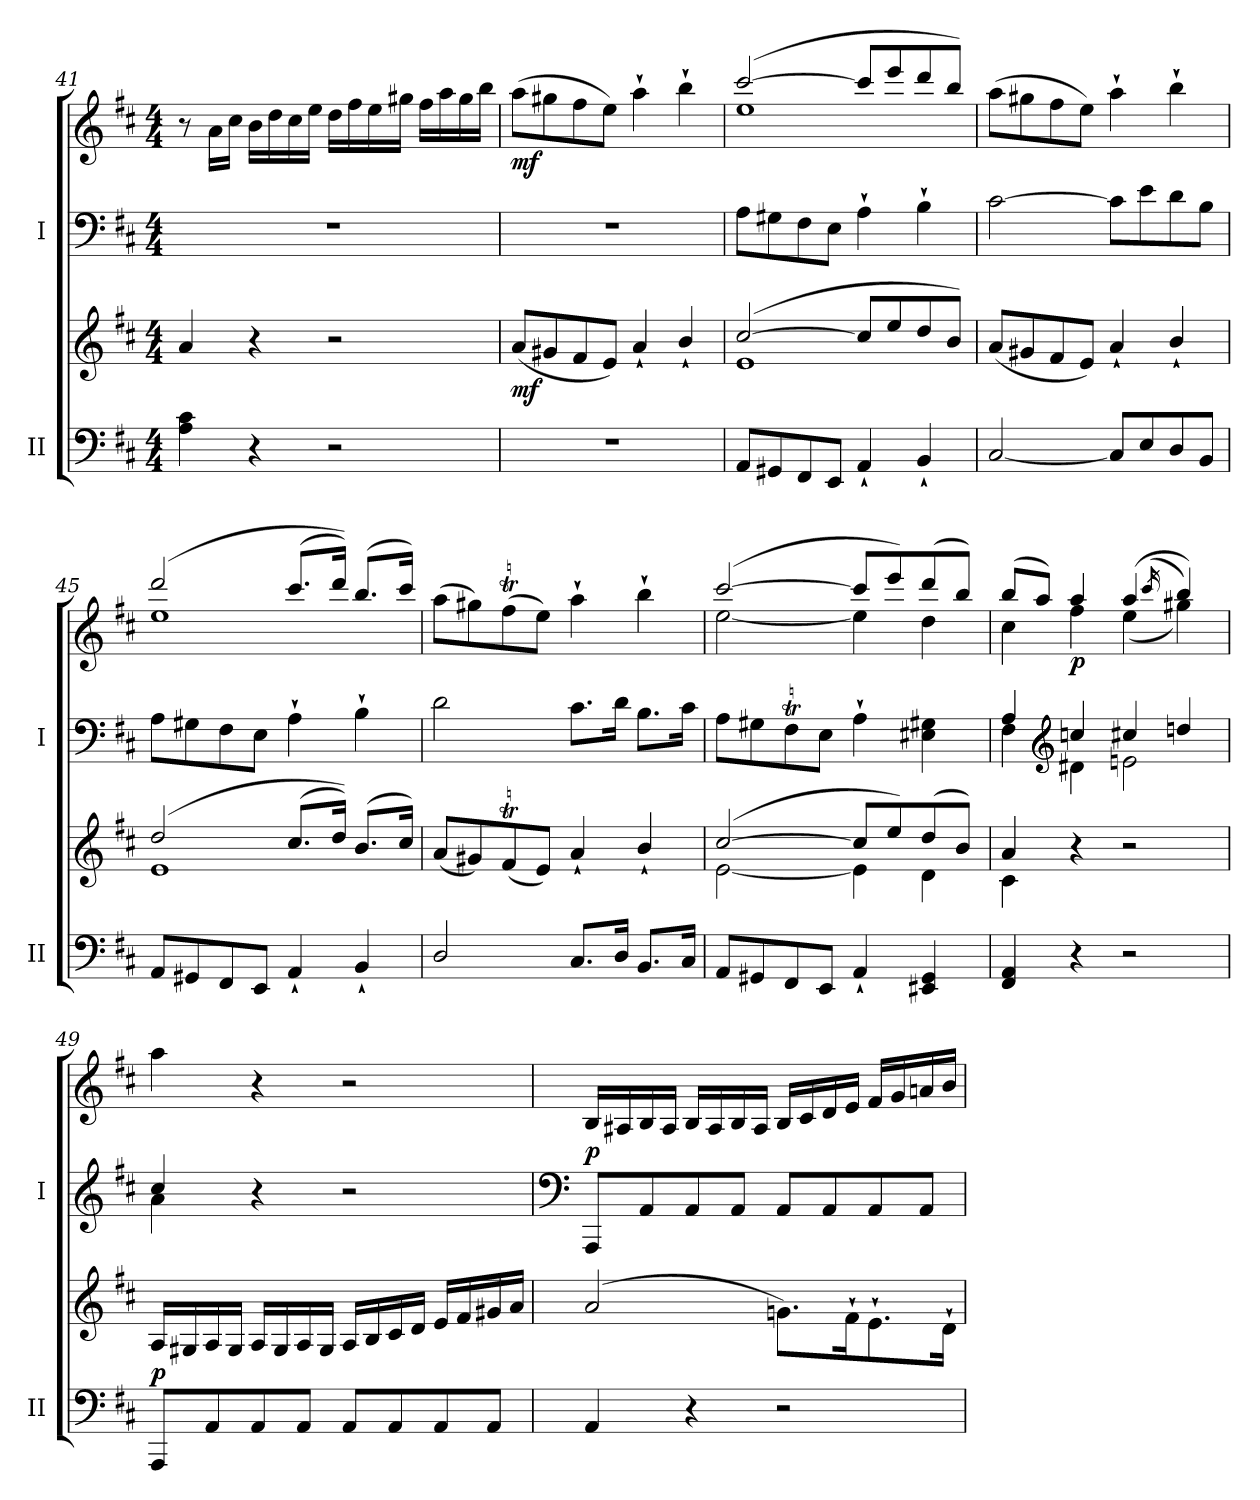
**kern	**kern	**dynam	**kern	**kern	**dynam
*part2	*part2	*part2	*part1	*part1	*part1
*staff4	*staff3	*staff3/4	*staff2	*staff1	*staff1/2
*I"II	*	*	*I"I	*	*
*I'II	*	*	*I'I	*	*
*clefF4	*clefG2	*	*clefF4	*clefG2	*
*k[f#c#]	*k[f#c#]	*	*k[f#c#]	*k[f#c#]	*
*M4/4	*M4/4	*	*M4/4	*M4/4	*
=41	=41	=41	=41	=41	=41
4A\ 4c#\	4a/	.	1r	8r	.
.	.	.	.	16a\LL	.
.	.	.	.	16cc#\JJ	.
4r	4r	.	.	16b\LL	.
.	.	.	.	16dd\	.
.	.	.	.	16cc#\	.
.	.	.	.	16ee\JJ	.
2r	2r	.	.	16dd\LL	.
.	.	.	.	16ff#\	.
.	.	.	.	16ee\	.
.	.	.	.	16gg#X\JJ	.
.	.	.	.	16ff#\LL	.
.	.	.	.	16aa\	.
.	.	.	.	16gg#\	.
.	.	.	.	16bb\JJ	.
=42	=42	=42	=42	=42	=42
!	!	!LO:DY:b	!	!	!LO:DY:b
1r	(<8a/L	mf	1r	(>8aa\L	mf
.	8g#X/	.	.	8gg#X\	.
.	8f#/	.	.	8ff#\	.
.	8e/J)	.	.	8ee\J)	.
.	4a`/	.	.	4aa`\	.
.	4b`/	.	.	4bb`\	.
!!LO:PB:g=z
=43	=43	=43	=43	=43	=43
*	*^	*	*	*^	*
8AA/L	(>[2cc#/	1e	.	8A\L	(>[2ccc#/	1ee	.
8GG#X/	.	.	.	8G#X\	.	.	.
8FF#/	.	.	.	8F#\	.	.	.
8EE/J	.	.	.	8E\J	.	.	.
4AA`/	8cc#/L]	.	.	4A`\	8ccc#/L]	.	.
.	8ee/	.	.	.	8eee/	.	.
4BB`/	8dd/	.	.	4B`\	8ddd/	.	.
.	8b/J)	.	.	.	8bb/J)	.	.
*	*v	*v	*	*	*v	*v	*
=44	=44	=44	=44	=44	=44
[2C#/	(<8a/L	.	[2c#\	(>8aa\L	.
.	8g#X/	.	.	8gg#X\	.
.	8f#/	.	.	8ff#\	.
.	8e/J)	.	.	8ee\J)	.
8C#/L]	4a`/	.	8c#\L]	4aa`\	.
8E/	.	.	8e\	.	.
8D/	4b`/	.	8d\	4bb`\	.
8BB/J	.	.	8B\J	.	.
=45	=45	=45	=45	=45	=45
*	*^	*	*	*^	*
8AA/L	(>2dd/	1e	.	8A\L	(>2ddd/	1ee	.
8GG#X/	.	.	.	8G#X\	.	.	.
8FF#/	.	.	.	8F#\	.	.	.
8EE/J	.	.	.	8E\J	.	.	.
4AA`/	(>8.cc#/L	.	.	4A`\	(>8.ccc#/L	.	.
.	16dd/Jk))	.	.	.	16ddd/Jk))	.	.
4BB`/	(>8.b/L	.	.	4B`\	(>8.bb/L	.	.
.	16cc#/Jk)	.	.	.	16ccc#/Jk)	.	.
*	*v	*v	*	*	*v	*v	*
=46	=46	=46	=46	=46	=46
2D/	(<8a/L	.	2d\	(>8aa\L	.
.	8g#X/)	.	.	8gg#X\)	.
.	(<8f#t/	.	.	(>8ff#t\	.
.	8e/J)	.	.	8ee\J)	.
8.C#/L	4a`/	.	8.c#\L	4aa`\	.
16D/Jk	.	.	16d\Jk	.	.
8.BB/L	4b`/	.	8.B\L	4bb`\	.
16C#/Jk	.	.	16c#\Jk	.	.
!!LO:LB:g=z
=47	=47	=47	=47	=47	=47
*	*^	*	*	*^	*
8AA/L	(>[2cc#/	[2e\	.	8A\L	(>[2ccc#/	[2ee\	.
8GG#X/	.	.	.	8G#X\	.	.	.
8FF#/	.	.	.	8F#t\	.	.	.
8EE/J	.	.	.	8E\J	.	.	.
4AA`/	8cc#/L]	4e\]	.	4A`\	8ccc#/L]	4ee\]	.
.	8ee/)	.	.	.	8eee/)	.	.
4EE#X/ 4GG#/	(>8dd/	4d\	.	4E#X\ 4G#\	(>8ddd/	4dd\	.
.	8b/J)	.	.	.	8bb/J)	.	.
=48	=48	=48	=48	=48	=48	=48	=48
*	*	*	*	*^	*	*	*
4FF#/ 4AA/	4a/	4c#\	.	4A/	4F#\	(>8bb/L	4cc#\	.
.	.	.	.	.	.	8aa/J)	.	.
*	*	*	*	*clefG2	*	*	*	*
!	!	!	!	!	!	!	!	!LO:DY:b
4r	4r	4ryy	.	4ccn/	4d#X\	4aa/	4ff#\	p
2r	2r	2ryy	.	4cc#X/	2en\	(>4aa/	(<4ee\	.
.	.	.	.	.	.	(<16qccc#/	.	.
.	.	.	.	4ddn/	.	4bb/))	4gg#X\)	.
*	*v	*v	*	*	*	*	*	*
=49	=49	=49	=49	=49	=49	=49	=49
!	!	!LO:DY:b	!	!	!	!	!
*	*	*	*	*	*v	*v	*
8AAA/L	16A/LL	p	4cc#/	4a\	4aa\	.
.	16G#X/	.	.	.	.	.
8AA/	16A/	.	.	.	.	.
.	16G#/JJ	.	.	.	.	.
8AA/	16A/LL	.	4r	4ryy	4r	.
.	16G#/	.	.	.	.	.
8AA/J	16A/	.	.	.	.	.
.	16G#/JJ	.	.	.	.	.
8AA/L	16A/LL	.	2r	2ryy	2r	.
.	16B/	.	.	.	.	.
8AA/	16c#/	.	.	.	.	.
.	16d/JJ	.	.	.	.	.
8AA/	16e/LL	.	.	.	.	.
.	16f#/	.	.	.	.	.
8AA/J	16g#X/	.	.	.	.	.
.	16a/JJ	.	.	.	.	.
*	*	*	*v	*v	*	*
!!LO:PB:g=z
=50	=50	=50	=50	=50	=50
*	*	*	*clefF4	*	*
!	!	!	!	!	!LO:DY:b
4AA/	(>2a/	.	8AAA/L	16B/LL	p
.	.	.	.	16A#X/	.
.	.	.	8AA/	16B/	.
.	.	.	.	16A#/JJ	.
4r	.	.	8AA/	16B/LL	.
.	.	.	.	16A#/	.
.	.	.	8AA/J	16B/	.
.	.	.	.	16A#/JJ	.
2r	8.gn\L)	.	8AA/L	16B/LL	.
.	.	.	.	16c#/	.
.	.	.	8AA/	16d/	.
.	16f#`\K	.	.	16e/JJ	.
.	8.e`\	.	8AA/	16f#/LL	.
.	.	.	.	16g/	.
.	.	.	8AA/J	16an/	.
.	16d`\Jk	.	.	16b/JJ	.
=	=	=	=	=	=
*-	*-	*-	*-	*-	*-
